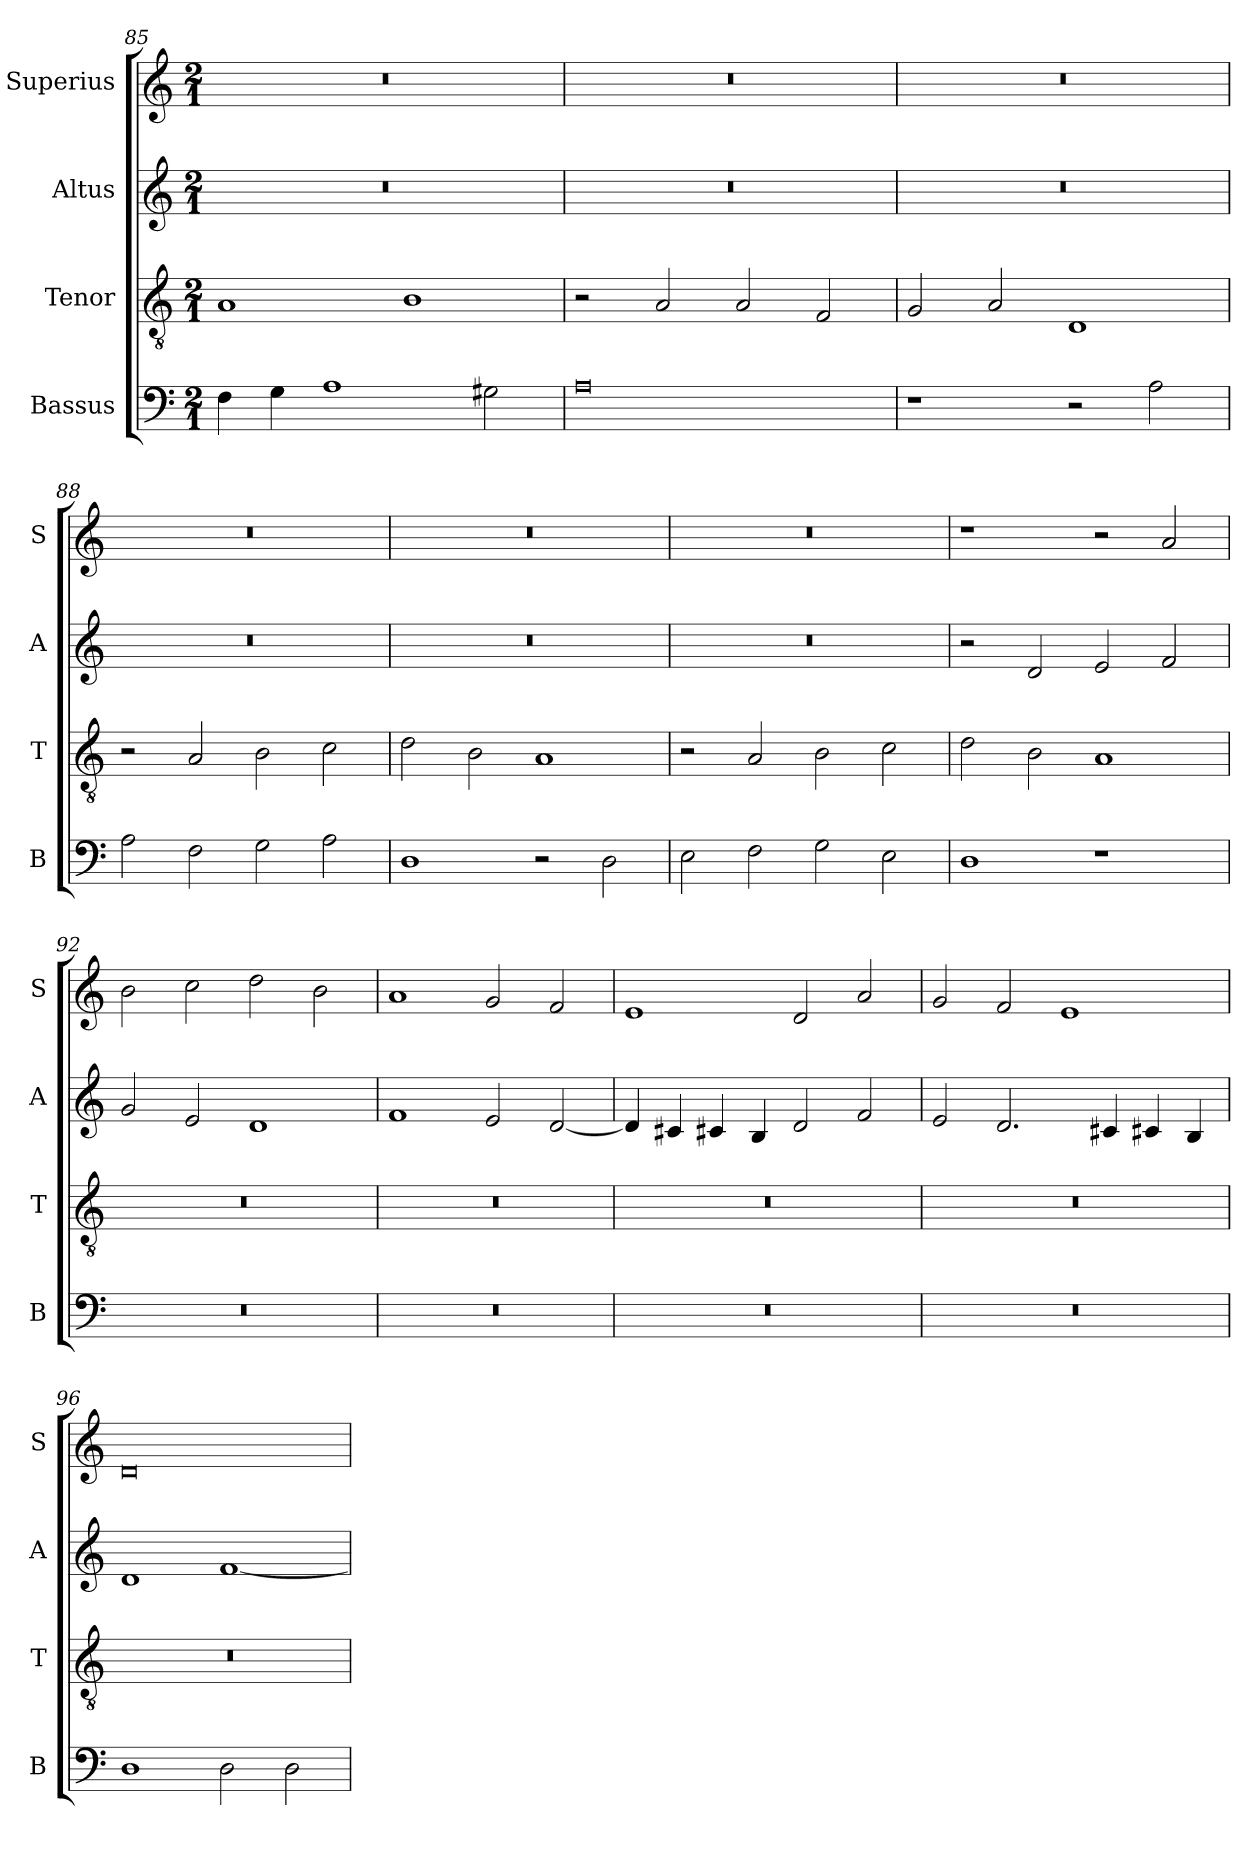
**kern	**kern	**kern	**kern
*part4	*part3	*part2	*part1
*staff4	*staff3	*staff2	*staff1
*I"Bassus	*I"Tenor	*I"Altus	*I"Superius
*I'B	*I'T	*I'A	*I'S
*clefF4	*clefGv2	*clefG2	*clefG2
*k[]	*k[]	*k[]	*k[]
*M2/1	*M2/1	*M2/1	*M2/1
=85	=85	=85	=85
4F\	1A	0r	0r
4G\	.	.	.
1A	.	.	.
.	1B	.	.
2G#X\	.	.	.
=86	=86	=86	=86
0A	2r	0r	0r
.	2A/	.	.
.	2A/	.	.
.	2F/	.	.
=87	=87	=87	=87
1r	2G/	0r	0r
.	2A/	.	.
2r	1D	.	.
2A\	.	.	.
=88	=88	=88	=88
2A\	2r	0r	0r
2F\	2A/	.	.
2G\	2B\	.	.
2A\	2c\	.	.
=89	=89	=89	=89
1D	2d\	0r	0r
.	2B\	.	.
2r	1A	.	.
2D\	.	.	.
=90	=90	=90	=90
2E\	2r	0r	0r
2F\	2A/	.	.
2G\	2B\	.	.
2E\	2c\	.	.
=91	=91	=91	=91
1D	2d\	2r	1r
.	2B\	2d/	.
1r	1A	2e/	2r
.	.	2f/	2a/
=92	=92	=92	=92
0r	0r	2g/	2b\
.	.	2e/	2cc\
.	.	1d	2dd\
.	.	.	2b\
=93	=93	=93	=93
0r	0r	1f	1a
.	.	2e/	2g/
.	.	[2d/	2f/
=94	=94	=94	=94
0r	0r	4d/]	1e
.	.	4c#X/	.
.	.	4c#X/	.
.	.	4B/	.
.	.	2d/	2d/
.	.	2f/	2a/
=95	=95	=95	=95
0r	0r	2e/	2g/
.	.	2.d/	2f/
.	.	.	1e
.	.	4c#X/	.
.	.	4c#X/	.
.	.	4B/	.
=96	=96	=96	=96
1D	0r	1d	0d
2D\	.	[1f	.
2D\	.	.	.
=	=	=	=
*-	*-	*-	*-
